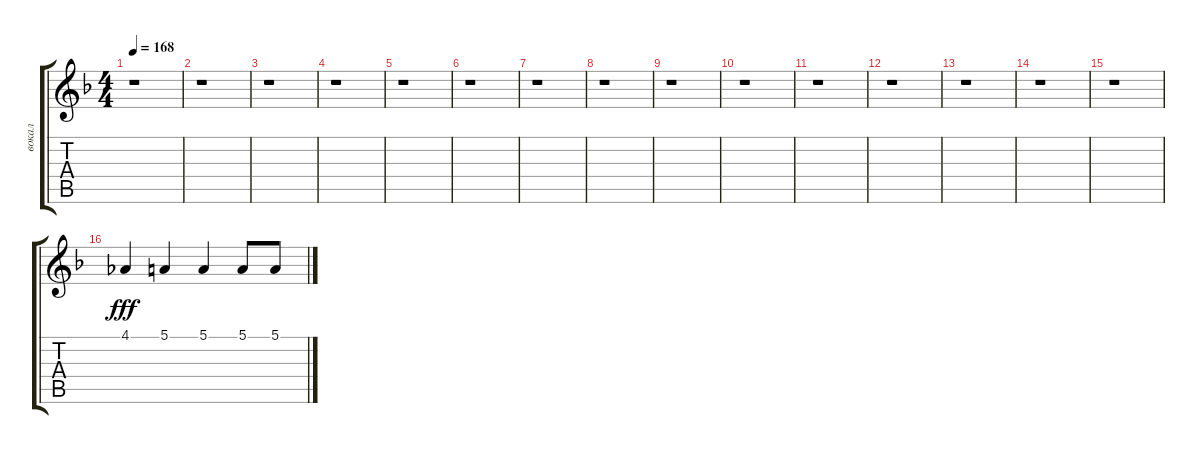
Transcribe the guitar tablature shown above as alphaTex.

\track ("вокал" "вокал") {instrument accordion}
\staff {score tabs}
\tuning (E4 B3 G3 D3 A2 E2) {hide}
\ts (4 4)
\tempo 168
\clef g2
\ks dminor
r.1{dy fff} |
r.1 |
r.1 |
r.1 |
r.1 |
r.1 |
r.1 |
r.1 |
r.1 |
r.1 |
r.1 |
r.1 |
r.1 |
r.1 |
r.1 |
4.1.4 5.1.4 5.1.4 5.1.8 5.1{sl}.8
